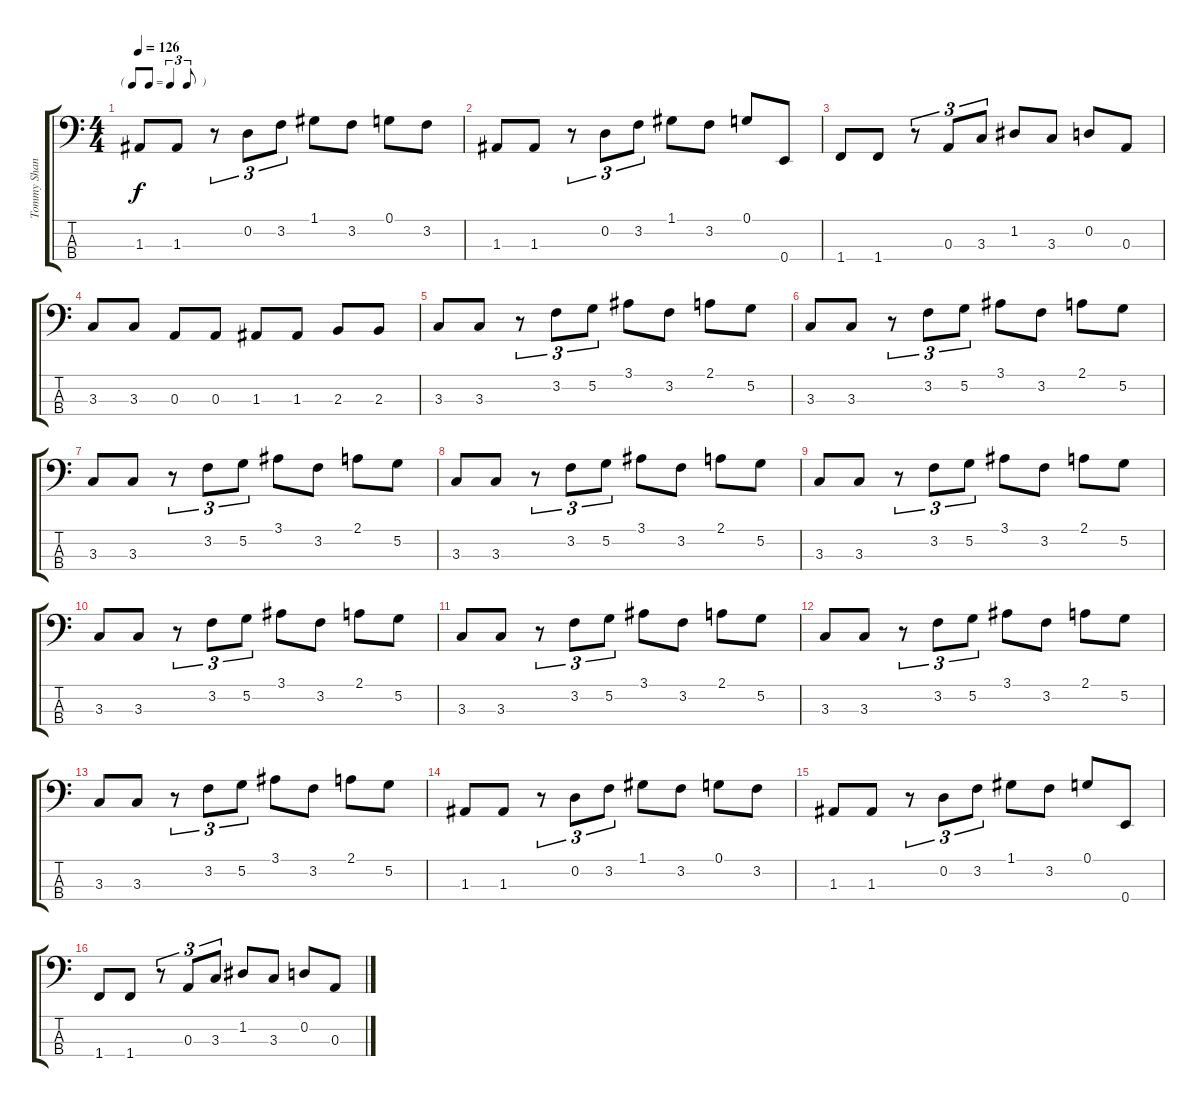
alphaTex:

\track ("Tommy Shannon" "Tommy Shan") {instrument electricbassfinger}
\staff {score tabs}
\tuning (G2 D2 A1 E1) {hide}
\ts (4 4)
\tf triplet8th
\tempo 126
\clef f4
\ks c
1.3.8{dy f} 1.3.8 r.8{tu (3 2)} 0.2.8{tu (3 2)} 3.2.8{tu (3 2)} 1.1.8 3.2.8 0.1.8 3.2.8 |
1.3.8 1.3.8 r.8{tu (3 2)} 0.2.8{tu (3 2)} 3.2.8{tu (3 2)} 1.1.8 3.2.8 0.1.8 0.4.8 |
1.4.8 1.4.8 r.8{tu (3 2)} 0.3.8{tu (3 2)} 3.3.8{tu (3 2)} 1.2.8 3.3.8 0.2.8 0.3.8 |
3.3.8 3.3.8 0.3.8 0.3.8 1.3.8 1.3.8 2.3.8 2.3.8 |
3.3.8 3.3.8 r.8{tu (3 2)} 3.2.8{tu (3 2)} 5.2.8{tu (3 2)} 3.1.8 3.2.8 2.1.8 5.2.8 |
3.3.8 3.3.8 r.8{tu (3 2)} 3.2.8{tu (3 2)} 5.2.8{tu (3 2)} 3.1.8 3.2.8 2.1.8 5.2.8 |
3.3.8 3.3.8 r.8{tu (3 2)} 3.2.8{tu (3 2)} 5.2.8{tu (3 2)} 3.1.8 3.2.8 2.1.8 5.2.8 |
3.3.8 3.3.8 r.8{tu (3 2)} 3.2.8{tu (3 2)} 5.2.8{tu (3 2)} 3.1.8 3.2.8 2.1.8 5.2.8 |
3.3.8 3.3.8 r.8{tu (3 2)} 3.2.8{tu (3 2)} 5.2.8{tu (3 2)} 3.1.8 3.2.8 2.1.8 5.2.8 |
3.3.8 3.3.8 r.8{tu (3 2)} 3.2.8{tu (3 2)} 5.2.8{tu (3 2)} 3.1.8 3.2.8 2.1.8 5.2.8 |
3.3.8 3.3.8 r.8{tu (3 2)} 3.2.8{tu (3 2)} 5.2.8{tu (3 2)} 3.1.8 3.2.8 2.1.8 5.2.8 |
3.3.8 3.3.8 r.8{tu (3 2)} 3.2.8{tu (3 2)} 5.2.8{tu (3 2)} 3.1.8 3.2.8 2.1.8 5.2.8 |
3.3.8 3.3.8 r.8{tu (3 2)} 3.2.8{tu (3 2)} 5.2.8{tu (3 2)} 3.1.8 3.2.8 2.1.8 5.2.8 |
1.3.8 1.3.8 r.8{tu (3 2)} 0.2.8{tu (3 2)} 3.2.8{tu (3 2)} 1.1.8 3.2.8 0.1.8 3.2.8 |
1.3.8 1.3.8 r.8{tu (3 2)} 0.2.8{tu (3 2)} 3.2.8{tu (3 2)} 1.1.8 3.2.8 0.1.8 0.4.8 |
1.4.8 1.4.8 r.8{tu (3 2)} 0.3.8{tu (3 2)} 3.3.8{tu (3 2)} 1.2.8 3.3.8 0.2.8 0.3.8
